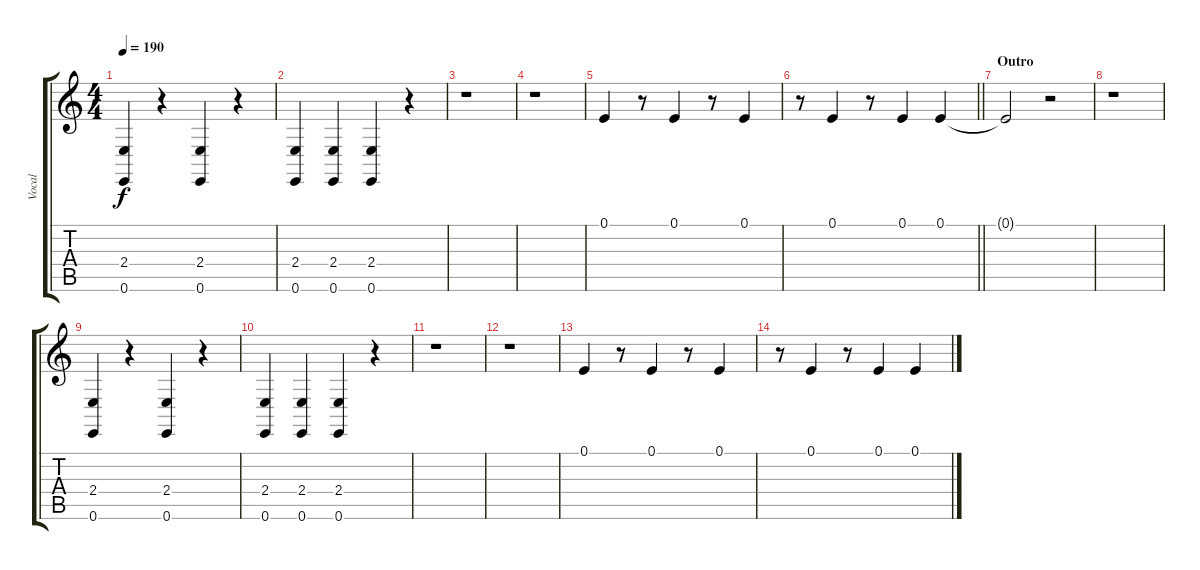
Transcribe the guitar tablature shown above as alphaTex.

\track ("Vocal" "Vocal") {instrument tenorsax}
\staff {score tabs}
\tuning (E4 B3 G3 D3 A2 E2) {hide}
\ts (4 4)
\tempo 190
\clef g2
\ks c
(2.4 0.6).4{dy f} r.4 (2.4 0.6).4 r.4 |
(2.4 0.6).4 (2.4 0.6).4 (2.4 0.6).4 r.4 |
r.1 |
r.1 |
0.1.4 r.8 0.1.4 r.8 0.1.4 |
\barLineRight lightlight
r.8 0.1.4 r.8 0.1.4 0.1.4 |
\section ("" "Outro")
0.1{t}.2 r.2 |
r.1 |
(2.4 0.6).4 r.4 (2.4 0.6).4 r.4 |
(2.4 0.6).4 (2.4 0.6).4 (2.4 0.6).4 r.4 |
r.1 |
r.1 |
0.1.4 r.8 0.1.4 r.8 0.1.4 |
r.8 0.1.4 r.8 0.1.4 0.1.4
